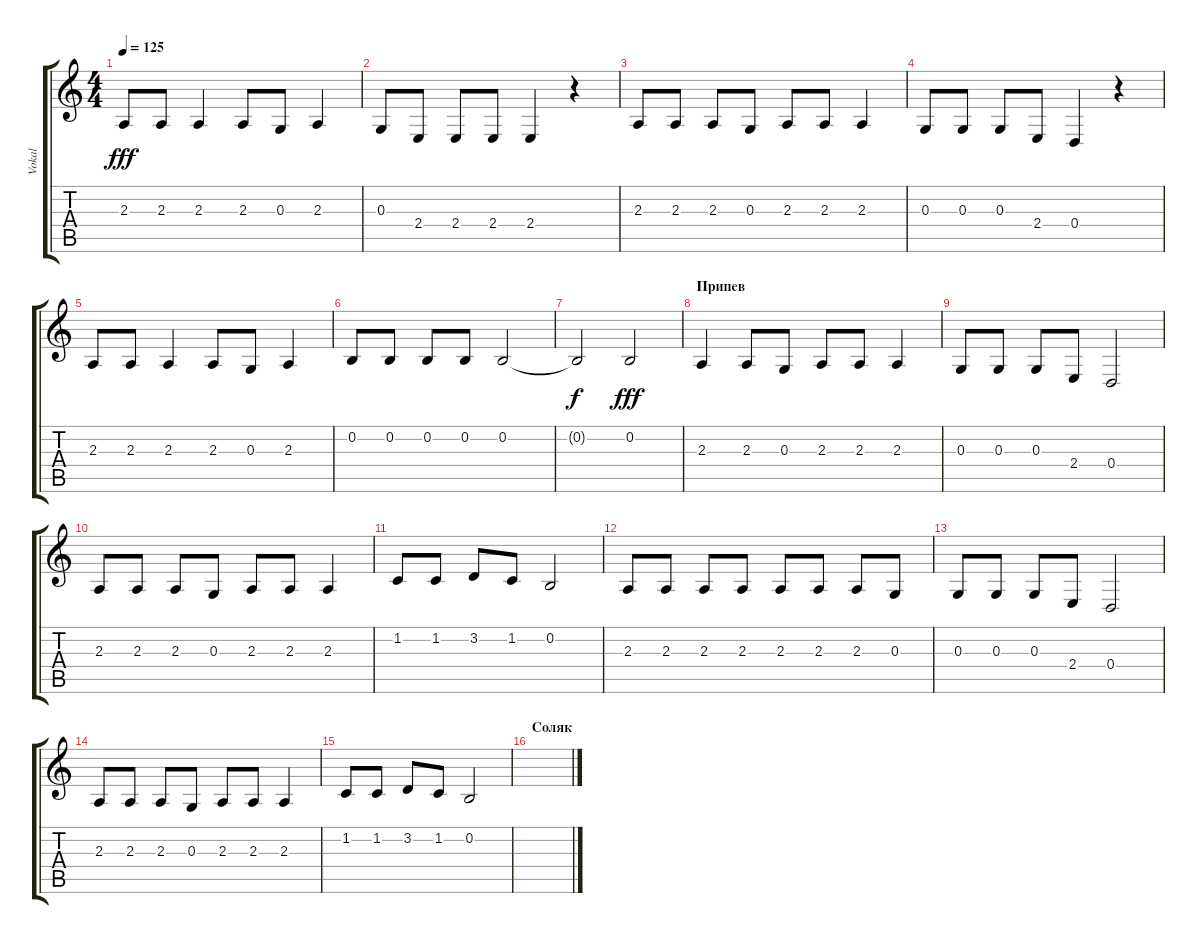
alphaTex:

\track ("Vokal" "Vokal") {instrument tenorsax}
\staff {score tabs}
\tuning (E4 B3 G3 D3 A2 E2) {hide}
\ts (4 4)
\tempo 125
\clef g2
\ks c
2.3.8{dy fff} 2.3.8 2.3.4 2.3.8 0.3.8 2.3.4 |
0.3.8 2.4.8 2.4.8 2.4.8 2.4.4 r.4 |
2.3.8 2.3.8 2.3.8 0.3.8 2.3.8 2.3.8 2.3.4 |
0.3.8 0.3.8 0.3.8 2.4.8 0.4.4 r.4 |
2.3.8 2.3.8 2.3.4 2.3.8 0.3.8 2.3.4 |
0.2.8 0.2.8 0.2.8 0.2.8 0.2.2 |
0.2{t}.2{dy f} 0.2.2{dy fff} |
\section ("" "Припев")
2.3.4 2.3.8 0.3.8 2.3.8 2.3.8 2.3.4 |
0.3.8 0.3.8 0.3.8 2.4.8 0.4.2 |
2.3.8 2.3.8 2.3.8 0.3.8 2.3.8 2.3.8 2.3.4 |
1.2.8 1.2.8 3.2.8 1.2.8 0.2.2 |
2.3.8 2.3.8 2.3.8 2.3.8 2.3.8 2.3.8 2.3.8 0.3.8 |
0.3.8 0.3.8 0.3.8 2.4.8 0.4.2 |
2.3.8 2.3.8 2.3.8 0.3.8 2.3.8 2.3.8 2.3.4 |
1.2.8 1.2.8 3.2.8 1.2.8 0.2.2 |
\section ("" "Соляк")
